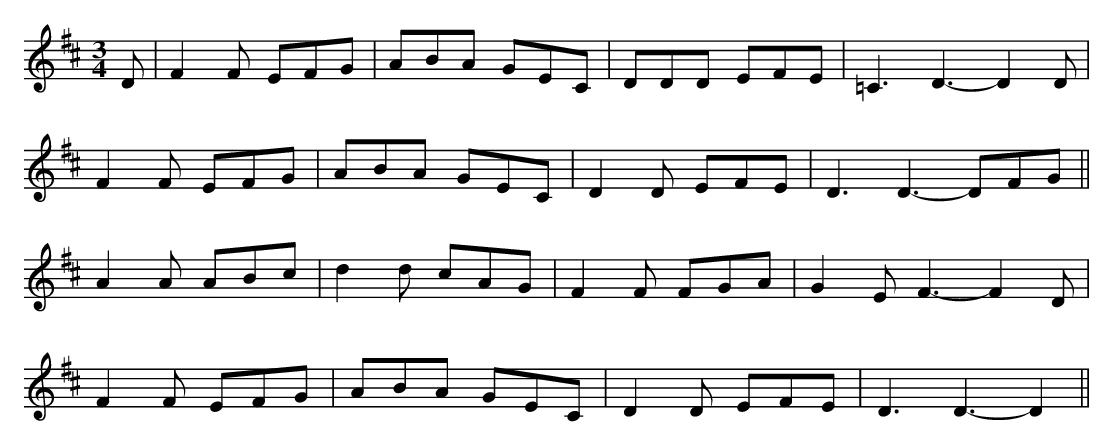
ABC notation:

X:1
M:3/4
K:D
D|F2F EFG|ABA GEC|DDD EFE|=C3 D3-D2D|
F2F EFG|ABA GEC|D2D EFE|D3 D3-DFG||
A2A ABc|d2d cAG|F2F FGA|G2E F3-F2D|
F2F EFG|ABA GEC|D2D EFE|D3 D3-D2||
